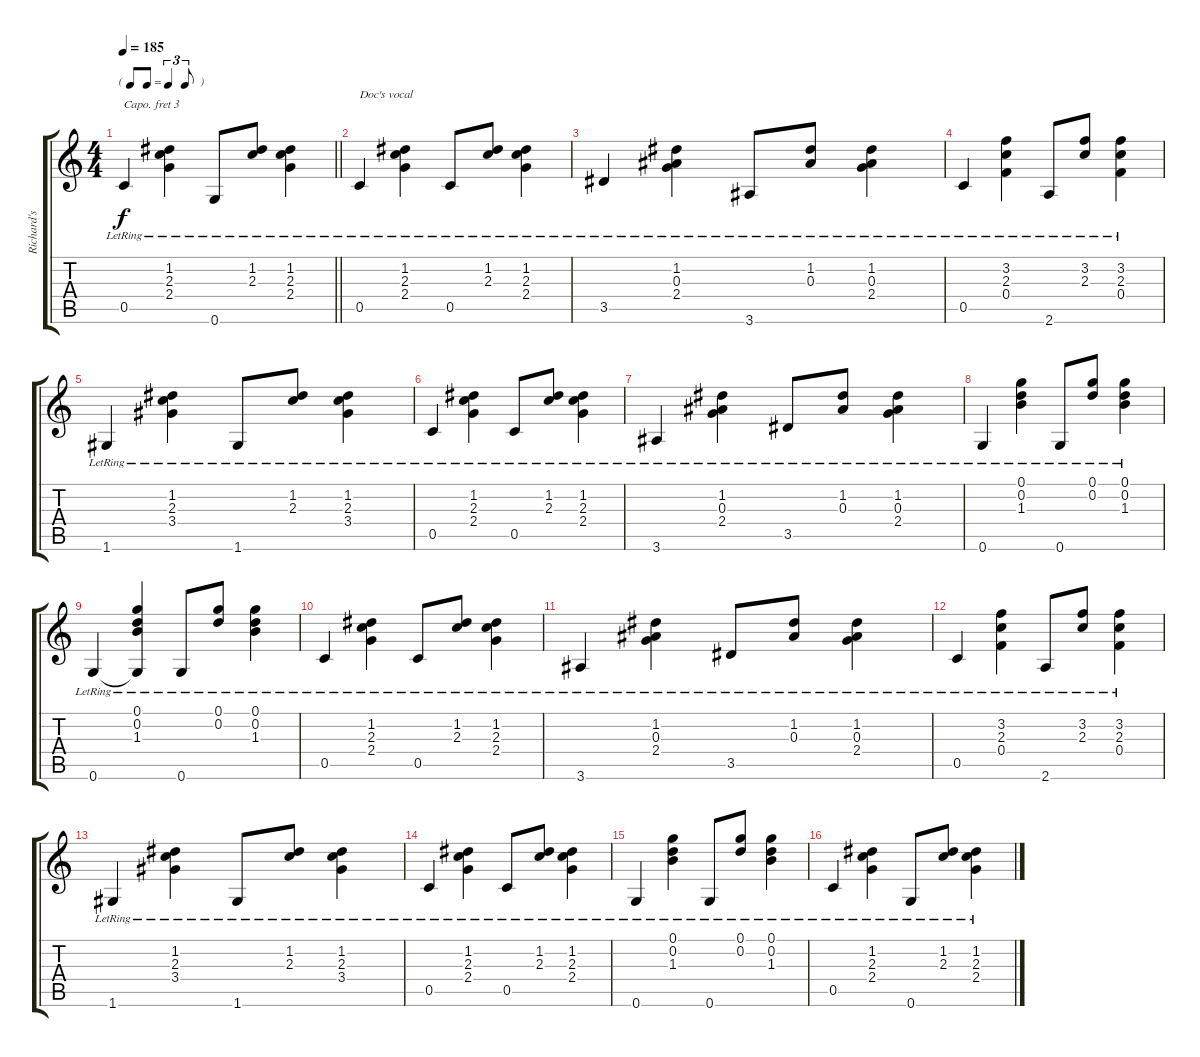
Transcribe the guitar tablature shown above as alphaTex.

\track ("Richard's guitar" "Richard's ") {instrument acousticguitarnylon}
\staff {score tabs}
\capo 3
\tuning (E4 B3 G3 D3 A2 E2) {hide}
\ts (4 4)
\tf triplet8th
\tempo 185
\clef g2
\barLineRight lightlight
\ks c
0.5{lr}.4{dy f} (1.2{lr} 2.3{lr} 2.4{lr}).4 0.6{lr}.8 (1.2{lr} 2.3{lr}).8 (1.2{lr} 2.3{lr} 2.4{lr}).4 |
0.5{lr}.4{txt "Doc's vocal"} (1.2{lr} 2.3{lr} 2.4{lr}).4 0.5{lr}.8 (1.2{lr} 2.3{lr}).8 (1.2{lr} 2.3{lr} 2.4{lr}).4 |
3.5{lr}.4 (1.2{lr} 0.3{lr} 2.4{lr}).4 3.6{lr}.8 (1.2{lr} 0.3{lr}).8 (1.2{lr} 0.3{lr} 2.4{lr}).4 |
0.5{lr}.4 (3.2{lr} 2.3{lr} 0.4{lr}).4 2.6{lr}.8 (3.2{lr} 2.3{lr}).8 (3.2{lr} 2.3{lr} 0.4{lr}).4 |
1.6{lr}.4 (1.2{lr} 2.3{lr} 3.4{lr}).4 1.6{lr}.8 (1.2{lr} 2.3{lr}).8 (1.2{lr} 2.3{lr} 3.4{lr}).4 |
0.5{lr}.4 (1.2{lr} 2.3{lr} 2.4{lr}).4 0.5{lr}.8 (1.2{lr} 2.3{lr}).8 (1.2{lr} 2.3{lr} 2.4{lr}).4 |
3.6{lr}.4 (1.2{lr} 0.3{lr} 2.4{lr}).4 3.5{lr}.8 (1.2{lr} 0.3{lr}).8 (1.2{lr} 0.3{lr} 2.4{lr}).4 |
0.6{lr}.4 (0.1{lr} 0.2{lr} 1.3{lr}).4 0.6{lr}.8 (0.1{lr} 0.2{lr}).8 (0.1{lr} 0.2{lr} 1.3{lr}).4 |
0.6{lr}.4 (0.1{lr} 0.2{lr} 1.3{lr} 0.6{t}).4 0.6{lr}.8 (0.1{lr} 0.2{lr}).8 (0.1{lr} 0.2{lr} 1.3{lr}).4 |
0.5{lr}.4 (1.2{lr} 2.3{lr} 2.4{lr}).4 0.5{lr}.8 (1.2{lr} 2.3{lr}).8 (1.2{lr} 2.3{lr} 2.4{lr}).4 |
3.6{lr}.4 (1.2{lr} 0.3{lr} 2.4{lr}).4 3.5{lr}.8 (1.2{lr} 0.3{lr}).8 (1.2{lr} 0.3{lr} 2.4{lr}).4 |
0.5{lr}.4 (3.2{lr} 2.3{lr} 0.4{lr}).4 2.6{lr}.8 (3.2{lr} 2.3{lr}).8 (3.2{lr} 2.3{lr} 0.4{lr}).4 |
1.6{lr}.4 (1.2{lr} 2.3{lr} 3.4{lr}).4 1.6{lr}.8 (1.2{lr} 2.3{lr}).8 (1.2{lr} 2.3{lr} 3.4{lr}).4 |
0.5{lr}.4 (1.2{lr} 2.3{lr} 2.4{lr}).4 0.5{lr}.8 (1.2{lr} 2.3{lr}).8 (1.2{lr} 2.3{lr} 2.4{lr}).4 |
0.6{lr}.4 (0.1{lr} 0.2{lr} 1.3{lr}).4 0.6{lr}.8 (0.1{lr} 0.2{lr}).8 (0.1{lr} 0.2{lr} 1.3{lr}).4 |
0.5{lr}.4 (1.2{lr} 2.3{lr} 2.4{lr}).4 0.6{lr}.8 (1.2{lr} 2.3{lr}).8 (1.2{lr} 2.3{lr} 2.4{lr}).4
